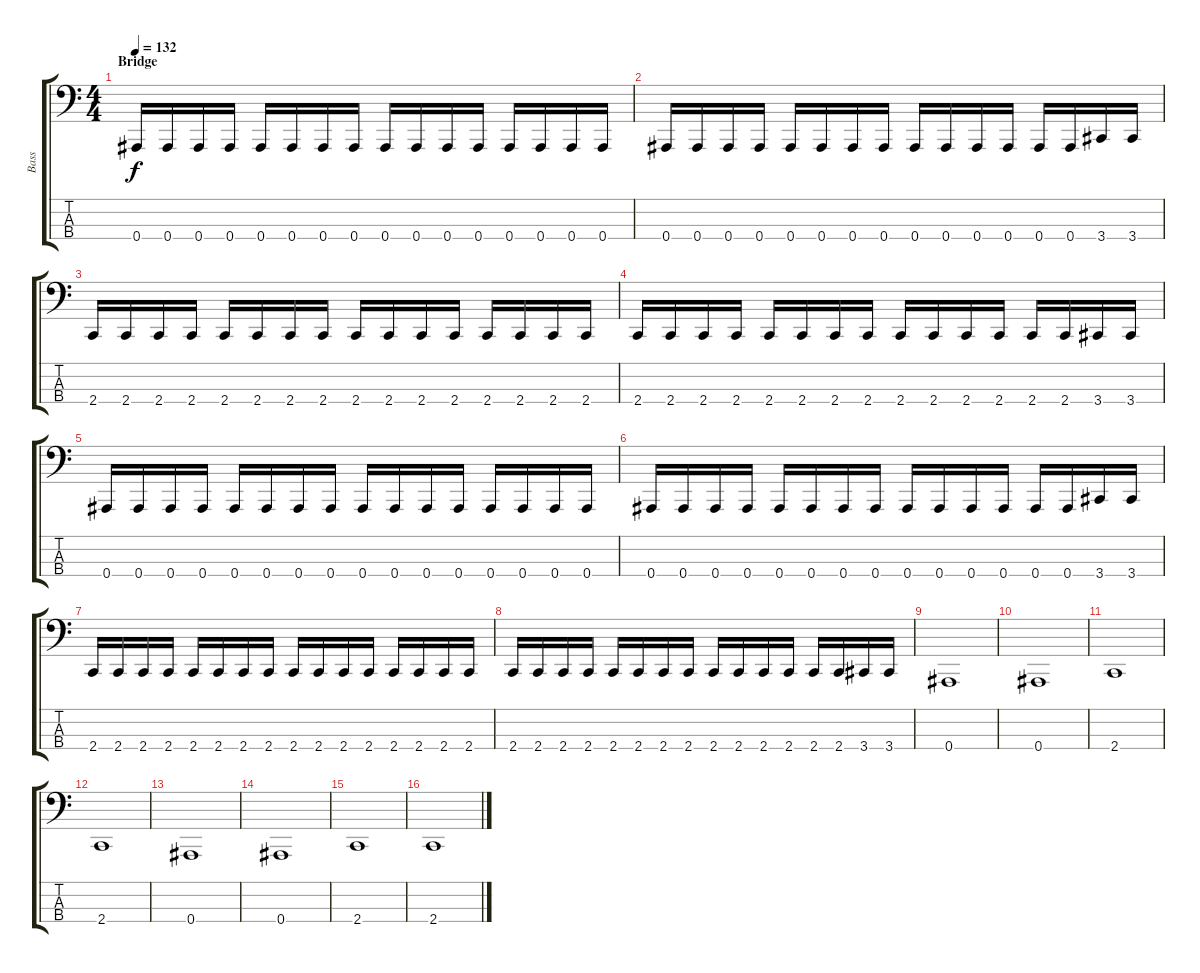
\track ("Bass" "Bass") {instrument slapbass2}
\staff {score tabs}
\tuning (Db2 Ab1 Eb1 Bb0) {hide}
\ts (4 4)
\section ("" "Bridge")
\tempo 132
\clef f4
\ks c
0.4.16{dy f} 0.4.16 0.4.16 0.4.16 0.4.16 0.4.16 0.4.16 0.4.16 0.4.16 0.4.16 0.4.16 0.4.16 0.4.16 0.4.16 0.4.16 0.4.16 |
0.4.16 0.4.16 0.4.16 0.4.16 0.4.16 0.4.16 0.4.16 0.4.16 0.4.16 0.4.16 0.4.16 0.4.16 0.4.16 0.4.16 3.4.16 3.4.16 |
2.4.16 2.4.16 2.4.16 2.4.16 2.4.16 2.4.16 2.4.16 2.4.16 2.4.16 2.4.16 2.4.16 2.4.16 2.4.16 2.4.16 2.4.16 2.4.16 |
2.4.16 2.4.16 2.4.16 2.4.16 2.4.16 2.4.16 2.4.16 2.4.16 2.4.16 2.4.16 2.4.16 2.4.16 2.4.16 2.4.16 3.4.16 3.4.16 |
0.4.16 0.4.16 0.4.16 0.4.16 0.4.16 0.4.16 0.4.16 0.4.16 0.4.16 0.4.16 0.4.16 0.4.16 0.4.16 0.4.16 0.4.16 0.4.16 |
0.4.16 0.4.16 0.4.16 0.4.16 0.4.16 0.4.16 0.4.16 0.4.16 0.4.16 0.4.16 0.4.16 0.4.16 0.4.16 0.4.16 3.4.16 3.4.16 |
2.4.16 2.4.16 2.4.16 2.4.16 2.4.16 2.4.16 2.4.16 2.4.16 2.4.16 2.4.16 2.4.16 2.4.16 2.4.16 2.4.16 2.4.16 2.4.16 |
2.4.16 2.4.16 2.4.16 2.4.16 2.4.16 2.4.16 2.4.16 2.4.16 2.4.16 2.4.16 2.4.16 2.4.16 2.4.16 2.4.16 3.4.16 3.4.16 |
0.4.1 |
0.4.1 |
2.4.1 |
2.4.1 |
0.4.1 |
0.4.1 |
2.4.1 |
2.4.1
